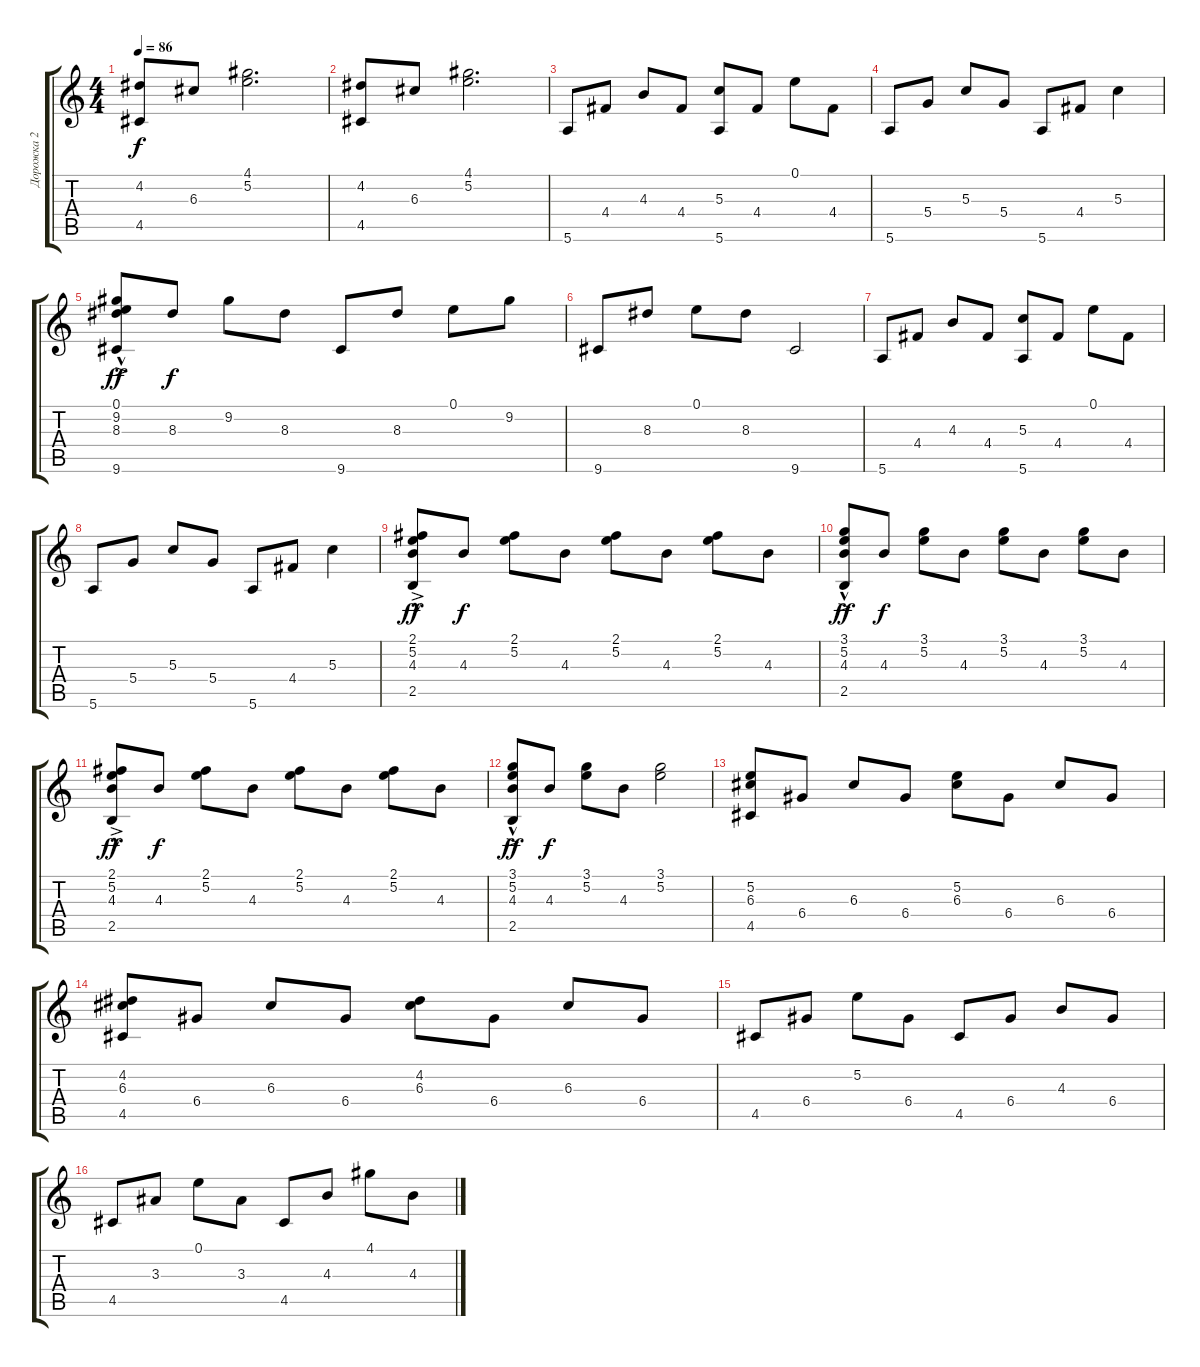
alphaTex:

\track ("Дорожка 2" "Дорожка 2") {instrument acousticguitarsteel}
\staff {score tabs}
\tuning (E4 B3 G3 D3 A2 E2) {hide}
\ts (4 4)
\tempo 86
\clef g2
\ks c
(4.2 4.5).8{dy f} 6.3.8 (4.1 5.2).2{d} |
(4.2 4.5).8 6.3.8 (4.1 5.2).2{d} |
5.6.8 4.4.8 4.3.8 4.4.8 (5.3 5.6).8 4.4.8 0.1.8 4.4.8 |
5.6.8 5.4.8 5.3.8 5.4.8 5.6.8 4.4.8 5.3.4 |
(0.1 9.2{hac} 8.3 9.6{ac}).8{dy ff} 8.3.8{dy f} 9.2.8 8.3.8 9.6.8 8.3.8 0.1.8 9.2.8 |
9.6.8 8.3.8 0.1.8 8.3.8 9.6.2 |
5.6.8 4.4.8 4.3.8 4.4.8 (5.3 5.6).8 4.4.8 0.1.8 4.4.8 |
5.6.8 5.4.8 5.3.8 5.4.8 5.6.8 4.4.8 5.3.4 |
(2.1{ac} 5.2{hac} 4.3{ac} 2.5{ac}).8{dy ff} 4.3.8{dy f} (2.1 5.2).8 4.3.8 (2.1 5.2).8 4.3.8 (2.1 5.2).8 4.3.8 |
(3.1 5.2{hac} 4.3 2.5{ac}).8{dy ff} 4.3.8{dy f} (3.1 5.2).8 4.3.8 (3.1 5.2).8 4.3.8 (3.1 5.2).8 4.3.8 |
(2.1{ac} 5.2{hac} 4.3{ac} 2.5{ac}).8{dy ff} 4.3.8{dy f} (2.1 5.2).8 4.3.8 (2.1 5.2).8 4.3.8 (2.1 5.2).8 4.3.8 |
(3.1 5.2{hac} 4.3 2.5{ac}).8{dy ff} 4.3.8{dy f} (3.1 5.2).8 4.3.8 (3.1 5.2).2 |
(5.2 6.3 4.5).8 6.4.8 6.3.8 6.4.8 (5.2 6.3).8 6.4.8 6.3.8 6.4.8 |
(4.2 6.3 4.5).8 6.4.8 6.3.8 6.4.8 (4.2 6.3).8 6.4.8 6.3.8 6.4.8 |
4.5.8 6.4.8 5.2.8 6.4.8 4.5.8 6.4.8 4.3.8 6.4.8 |
4.5.8 3.3.8 0.1.8 3.3.8 4.5.8 4.3.8 4.1.8 4.3.8
